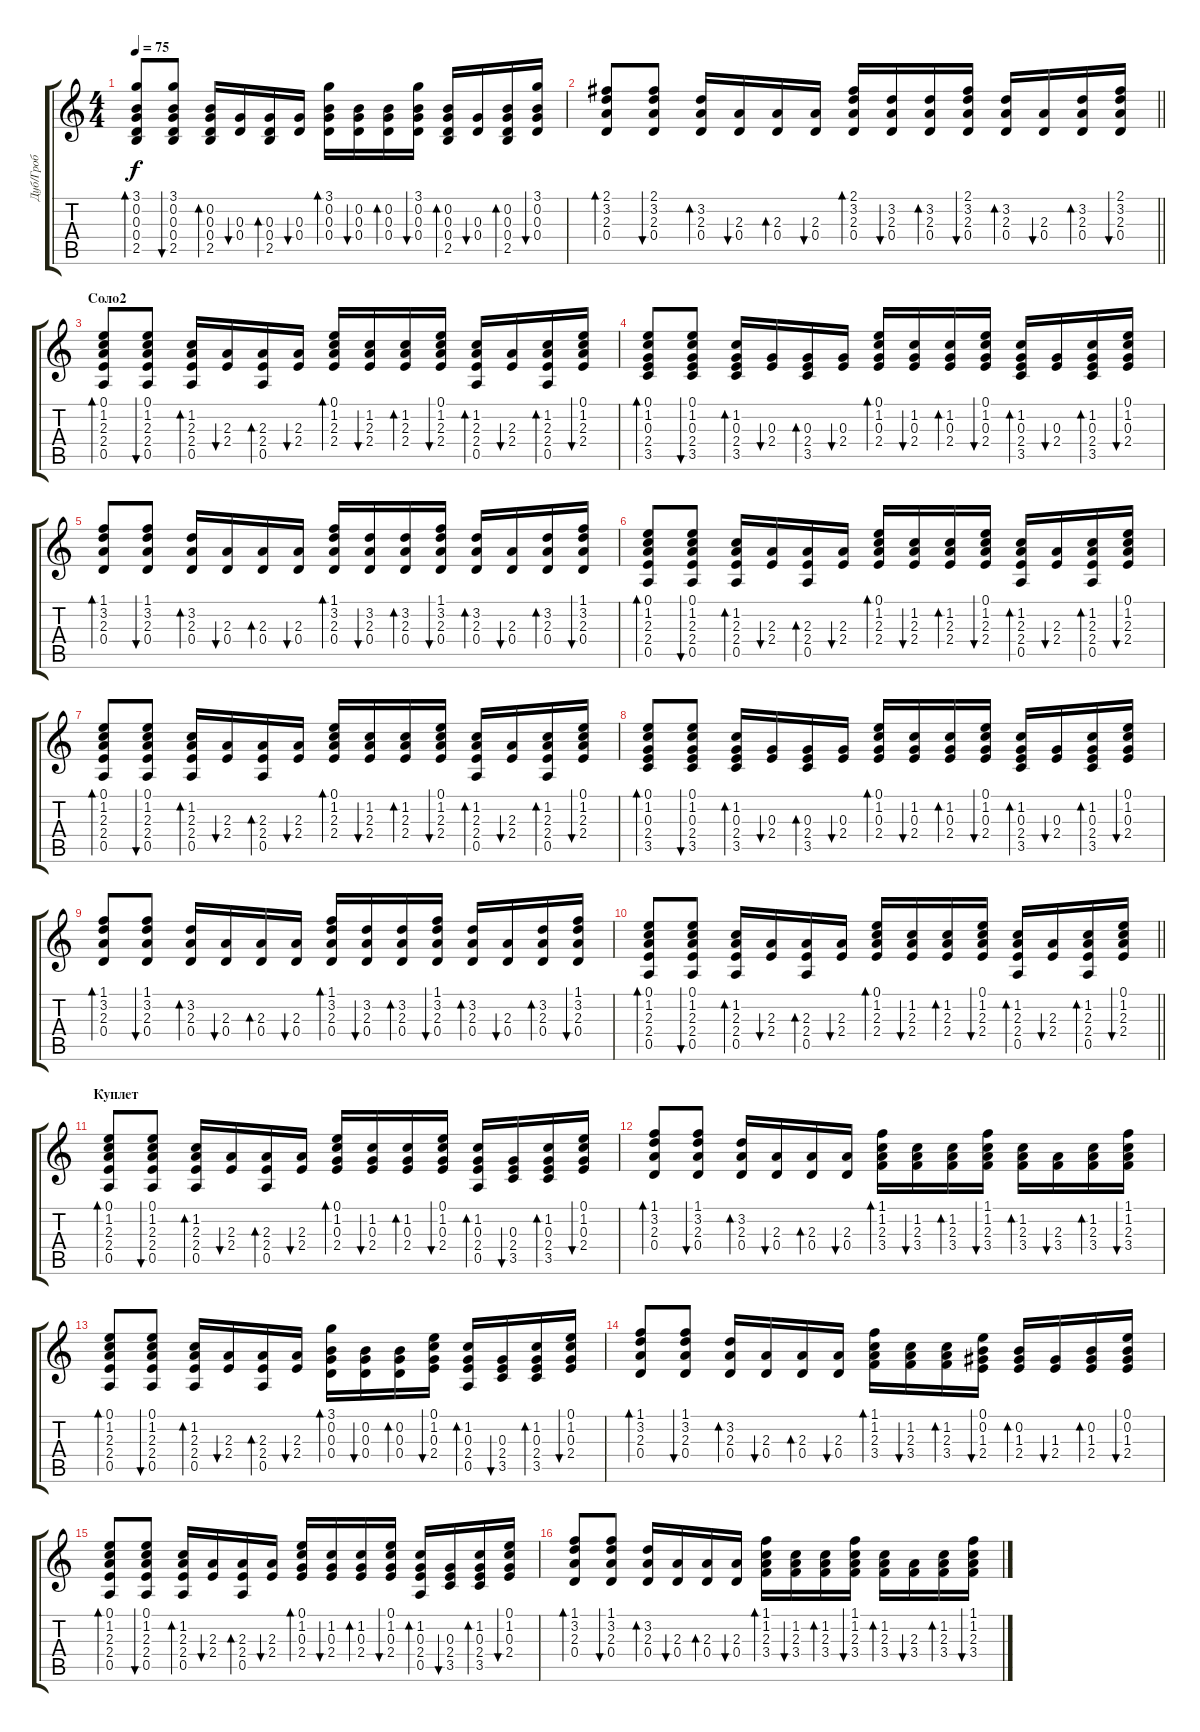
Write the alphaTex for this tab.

\track ("Дуб/Гроб" "Дуб/Гроб") {instrument acousticguitarsteel}
\staff {score tabs}
\tuning (E4 B3 G3 D3 A2 E2) {hide}
\ts (4 4)
\tempo 75
\clef g2
\ks c
(3.1 0.2 0.3 0.4 2.5).8{bd 60 dy f} (3.1 0.2 0.3 0.4 2.5).8{bu 60} (0.2 0.3 0.4 2.5).16{bd 60} (0.3 0.4).16{bu 60} (0.3 0.4 2.5).16{bd 60} (0.3 0.4).16{bu 60} (3.1 0.2 0.3 0.4).16{bd 60} (0.2 0.3 0.4).16{bu 60} (0.2 0.3 0.4).16{bd 60} (3.1 0.2 0.3 0.4).16{bu 60} (0.2 0.3 0.4 2.5).16{bd 60} (0.3 0.4).16{bu 60} (0.2 0.3 0.4 2.5).16{bd 60} (3.1 0.2 0.3 0.4).16{bu 60} |
\barLineRight lightlight
(2.1 3.2 2.3 0.4).8{bd 60} (2.1 3.2 2.3 0.4).8{bu 60} (3.2 2.3 0.4).16{bd 60} (2.3 0.4).16{bu 60} (2.3 0.4).16{bd 60} (2.3 0.4).16{bu 60} (2.1 3.2 2.3 0.4).16{bd 60} (3.2 2.3 0.4).16{bu 60} (3.2 2.3 0.4).16{bd 60} (2.1 3.2 2.3 0.4).16{bu 60} (3.2 2.3 0.4).16{bd 60} (2.3 0.4).16{bu 60} (3.2 2.3 0.4).16{bd 60} (2.1 3.2 2.3 0.4).16{bu 60} |
\section ("" "Соло2")
(0.1 1.2 2.3 2.4 0.5).8{bd 60} (0.1 1.2 2.3 2.4 0.5).8{bu 60} (1.2 2.3 2.4 0.5).16{bd 60} (2.3 2.4).16{bu 60} (2.3 2.4 0.5).16{bd 60} (2.3 2.4).16{bu 60} (0.1 1.2 2.3 2.4).16{bd 60} (1.2 2.3 2.4).16{bu 60} (1.2 2.3 2.4).16{bd 60} (0.1 1.2 2.3 2.4).16{bu 60} (1.2 2.3 2.4 0.5).16{bd 60} (2.3 2.4).16{bu 60} (1.2 2.3 2.4 0.5).16{bd 60} (0.1 1.2 2.3 2.4).16{bu 60} |
(0.1 1.2 0.3 2.4 3.5).8{bd 60} (0.1 1.2 0.3 2.4 3.5).8{bu 60} (1.2 0.3 2.4 3.5).16{bd 60} (0.3 2.4).16{bu 60} (0.3 2.4 3.5).16{bd 60} (0.3 2.4).16{bu 60} (0.1 1.2 0.3 2.4).16{bd 60} (1.2 0.3 2.4).16{bu 60} (1.2 0.3 2.4).16{bd 60} (0.1 1.2 0.3 2.4).16{bu 60} (1.2 0.3 2.4 3.5).16{bd 60} (0.3 2.4).16{bu 60} (1.2 0.3 2.4 3.5).16{bd 60} (0.1 1.2 0.3 2.4).16{bu 60} |
(1.1 3.2 2.3 0.4).8{bd 60} (1.1 3.2 2.3 0.4).8{bu 60} (3.2 2.3 0.4).16{bd 60} (2.3 0.4).16{bu 60} (2.3 0.4).16{bd 60} (2.3 0.4).16{bu 60} (1.1 3.2 2.3 0.4).16{bd 60} (3.2 2.3 0.4).16{bu 60} (3.2 2.3 0.4).16{bd 60} (1.1 3.2 2.3 0.4).16{bu 60} (3.2 2.3 0.4).16{bd 60} (2.3 0.4).16{bu 60} (3.2 2.3 0.4).16{bd 60} (1.1 3.2 2.3 0.4).16{bu 60} |
(0.1 1.2 2.3 2.4 0.5).8{bd 60} (0.1 1.2 2.3 2.4 0.5).8{bu 60} (1.2 2.3 2.4 0.5).16{bd 60} (2.3 2.4).16{bu 60} (2.3 2.4 0.5).16{bd 60} (2.3 2.4).16{bu 60} (0.1 1.2 2.3 2.4).16{bd 60} (1.2 2.3 2.4).16{bu 60} (1.2 2.3 2.4).16{bd 60} (0.1 1.2 2.3 2.4).16{bu 60} (1.2 2.3 2.4 0.5).16{bd 60} (2.3 2.4).16{bu 60} (1.2 2.3 2.4 0.5).16{bd 60} (0.1 1.2 2.3 2.4).16{bu 60} |
(0.1 1.2 2.3 2.4 0.5).8{bd 60} (0.1 1.2 2.3 2.4 0.5).8{bu 60} (1.2 2.3 2.4 0.5).16{bd 60} (2.3 2.4).16{bu 60} (2.3 2.4 0.5).16{bd 60} (2.3 2.4).16{bu 60} (0.1 1.2 2.3 2.4).16{bd 60} (1.2 2.3 2.4).16{bu 60} (1.2 2.3 2.4).16{bd 60} (0.1 1.2 2.3 2.4).16{bu 60} (1.2 2.3 2.4 0.5).16{bd 60} (2.3 2.4).16{bu 60} (1.2 2.3 2.4 0.5).16{bd 60} (0.1 1.2 2.3 2.4).16{bu 60} |
(0.1 1.2 0.3 2.4 3.5).8{bd 60} (0.1 1.2 0.3 2.4 3.5).8{bu 60} (1.2 0.3 2.4 3.5).16{bd 60} (0.3 2.4).16{bu 60} (0.3 2.4 3.5).16{bd 60} (0.3 2.4).16{bu 60} (0.1 1.2 0.3 2.4).16{bd 60} (1.2 0.3 2.4).16{bu 60} (1.2 0.3 2.4).16{bd 60} (0.1 1.2 0.3 2.4).16{bu 60} (1.2 0.3 2.4 3.5).16{bd 60} (0.3 2.4).16{bu 60} (1.2 0.3 2.4 3.5).16{bd 60} (0.1 1.2 0.3 2.4).16{bu 60} |
(1.1 3.2 2.3 0.4).8{bd 60} (1.1 3.2 2.3 0.4).8{bu 60} (3.2 2.3 0.4).16{bd 60} (2.3 0.4).16{bu 60} (2.3 0.4).16{bd 60} (2.3 0.4).16{bu 60} (1.1 3.2 2.3 0.4).16{bd 60} (3.2 2.3 0.4).16{bu 60} (3.2 2.3 0.4).16{bd 60} (1.1 3.2 2.3 0.4).16{bu 60} (3.2 2.3 0.4).16{bd 60} (2.3 0.4).16{bu 60} (3.2 2.3 0.4).16{bd 60} (1.1 3.2 2.3 0.4).16{bu 60} |
\barLineRight lightlight
(0.1 1.2 2.3 2.4 0.5).8{bd 60} (0.1 1.2 2.3 2.4 0.5).8{bu 60} (1.2 2.3 2.4 0.5).16{bd 60} (2.3 2.4).16{bu 60} (2.3 2.4 0.5).16{bd 60} (2.3 2.4).16{bu 60} (0.1 1.2 2.3 2.4).16{bd 60} (1.2 2.3 2.4).16{bu 60} (1.2 2.3 2.4).16{bd 60} (0.1 1.2 2.3 2.4).16{bu 60} (1.2 2.3 2.4 0.5).16{bd 60} (2.3 2.4).16{bu 60} (1.2 2.3 2.4 0.5).16{bd 60} (0.1 1.2 2.3 2.4).16{bu 60} |
\section ("" "Куплет")
(0.1 1.2 2.3 2.4 0.5).8{bd 60} (0.1 1.2 2.3 2.4 0.5).8{bu 60} (1.2 2.3 2.4 0.5).16{bd 60} (2.3 2.4).16{bu 60} (2.3 2.4 0.5).16{bd 60} (2.3 2.4).16{bu 60} (0.1 1.2 0.3 2.4).16{bd 60} (1.2 0.3 2.4).16{bu 60} (1.2 0.3 2.4).16{bd 60} (0.1 1.2 0.3 2.4).16{bu 60} (1.2 0.3 2.4 0.5).16{bd 60} (0.3 2.4 3.5).16{bu 60} (1.2 0.3 2.4 3.5).16{bd 60} (0.1 1.2 0.3 2.4).16{bu 60} |
(1.1 3.2 2.3 0.4).8{bd 60} (1.1 3.2 2.3 0.4).8{bu 60} (3.2 2.3 0.4).16{bd 60} (2.3 0.4).16{bu 60} (2.3 0.4).16{bd 60} (2.3 0.4).16{bu 60} (1.1 1.2 2.3 3.4).16{bd 60} (1.2 2.3 3.4).16{bu 60} (1.2 2.3 3.4).16{bd 60} (1.1 1.2 2.3 3.4).16{bu 60} (1.2 2.3 3.4).16{bd 60} (2.3 3.4).16{bu 60} (1.2 2.3 3.4).16{bd 60} (1.1 1.2 2.3 3.4).16{bu 60} |
(0.1 1.2 2.3 2.4 0.5).8{bd 60} (0.1 1.2 2.3 2.4 0.5).8{bu 60} (1.2 2.3 2.4 0.5).16{bd 60} (2.3 2.4).16{bu 60} (2.3 2.4 0.5).16{bd 60} (2.3 2.4).16{bu 60} (3.1 0.2 0.3 0.4).16{bd 60} (0.2 0.3 0.4).16{bu 60} (0.2 0.3 0.4).16{bd 60} (0.1 1.2 0.3 2.4).16{bu 60} (1.2 0.3 2.4 0.5).16{bd 60} (0.3 2.4 3.5).16{bu 60} (1.2 0.3 2.4 3.5).16{bd 60} (0.1 1.2 0.3 2.4).16{bu 60} |
(1.1 3.2 2.3 0.4).8{bd 60} (1.1 3.2 2.3 0.4).8{bu 60} (3.2 2.3 0.4).16{bd 60} (2.3 0.4).16{bu 60} (2.3 0.4).16{bd 60} (2.3 0.4).16{bu 60} (1.1 1.2 2.3 3.4).16{bd 60} (1.2 2.3 3.4).16{bu 60} (1.2 2.3 3.4).16{bd 60} (0.1 0.2 1.3 2.4).16{bu 60} (0.2 1.3 2.4).16{bd 60} (1.3 2.4).16{bu 60} (0.2 1.3 2.4).16{bd 60} (0.1 0.2 1.3 2.4).16{bu 60} |
(0.1 1.2 2.3 2.4 0.5).8{bd 60} (0.1 1.2 2.3 2.4 0.5).8{bu 60} (1.2 2.3 2.4 0.5).16{bd 60} (2.3 2.4).16{bu 60} (2.3 2.4 0.5).16{bd 60} (2.3 2.4).16{bu 60} (0.1 1.2 0.3 2.4).16{bd 60} (1.2 0.3 2.4).16{bu 60} (1.2 0.3 2.4).16{bd 60} (0.1 1.2 0.3 2.4).16{bu 60} (1.2 0.3 2.4 0.5).16{bd 60} (0.3 2.4 3.5).16{bu 60} (1.2 0.3 2.4 3.5).16{bd 60} (0.1 1.2 0.3 2.4).16{bu 60} |
(1.1 3.2 2.3 0.4).8{bd 60} (1.1 3.2 2.3 0.4).8{bu 60} (3.2 2.3 0.4).16{bd 60} (2.3 0.4).16{bu 60} (2.3 0.4).16{bd 60} (2.3 0.4).16{bu 60} (1.1 1.2 2.3 3.4).16{bd 60} (1.2 2.3 3.4).16{bu 60} (1.2 2.3 3.4).16{bd 60} (1.1 1.2 2.3 3.4).16{bu 60} (1.2 2.3 3.4).16{bd 60} (2.3 3.4).16{bu 60} (1.2 2.3 3.4).16{bd 60} (1.1 1.2 2.3 3.4).16{bu 60}
